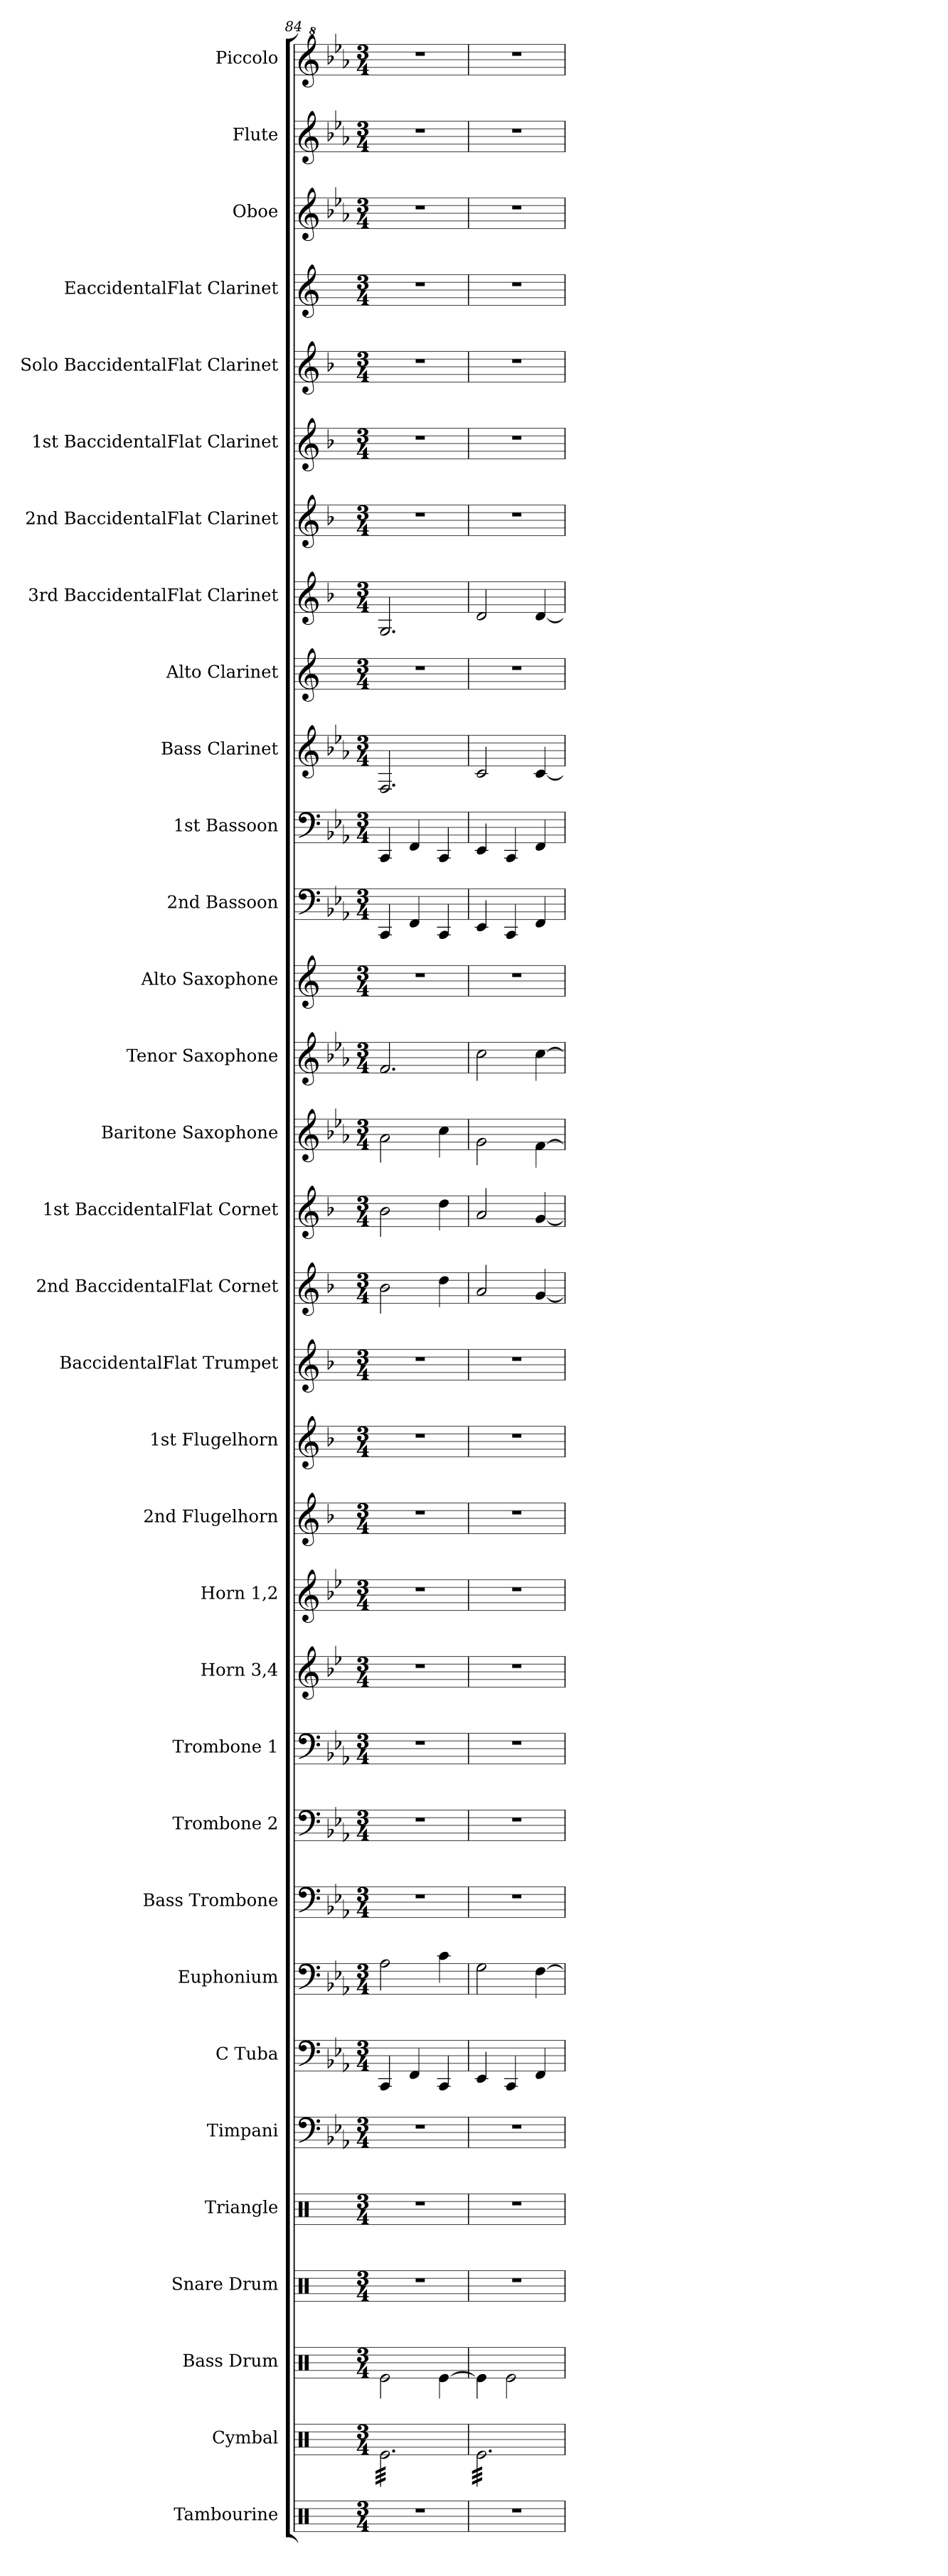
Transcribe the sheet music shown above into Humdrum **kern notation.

**kern	**kern	**kern	**kern	**kern	**kern	**kern	**kern	**kern	**kern	**kern	**kern	**kern	**kern	**kern	**kern	**kern	**kern	**kern	**kern	**kern	**kern	**kern	**kern	**kern	**kern	**kern	**kern	**kern	**kern	**kern	**kern	**kern
*part33	*part32	*part31	*part30	*part29	*part28	*part27	*part26	*part25	*part24	*part23	*part22	*part21	*part20	*part19	*part18	*part17	*part16	*part15	*part14	*part13	*part12	*part11	*part10	*part9	*part8	*part7	*part6	*part5	*part4	*part3	*part2	*part1
*staff33	*staff32	*staff31	*staff30	*staff29	*staff28	*staff27	*staff26	*staff25	*staff24	*staff23	*staff22	*staff21	*staff20	*staff19	*staff18	*staff17	*staff16	*staff15	*staff14	*staff13	*staff12	*staff11	*staff10	*staff9	*staff8	*staff7	*staff6	*staff5	*staff4	*staff3	*staff2	*staff1
*I"Tambourine	*I"Cymbal	*I"Bass Drum	*I"Snare Drum	*I"Triangle	*I"Timpani	*I"C Tuba	*I"Euphonium	*I"Bass Trombone	*I"Trombone 2	*I"Trombone 1	*I"Horn 3,4	*I"Horn 1,2	*I"2nd Flugelhorn	*I"1st Flugelhorn	*I"BaccidentalFlat Trumpet	*I"2nd BaccidentalFlat Cornet	*I"1st BaccidentalFlat Cornet	*I"Baritone Saxophone	*I"Tenor Saxophone	*I"Alto Saxophone	*I"2nd Bassoon	*I"1st Bassoon	*I"Bass Clarinet	*I"Alto Clarinet	*I"3rd BaccidentalFlat Clarinet	*I"2nd BaccidentalFlat Clarinet	*I"1st BaccidentalFlat Clarinet	*I"Solo BaccidentalFlat Clarinet	*I"EaccidentalFlat Clarinet	*I"Oboe	*I"Flute	*I"Piccolo
*I'Tamb.	*I'Cym.	*I'B. Dr.	*I'Sn. Dr.	*I'Trgl.	*I'Timp.	*I'C Tu.	*I'Eu.	*I'B. Trb.	*I'Trb. 2	*I'Trb. 1	*I'Hn. 3,4	*I'Hn. 1,2	*I'2nd Flghn.	*I'1st Flghn.	*I'BaccidentalFlat Tpt.	*I'2nd BaccidentalFlat Cnt.	*I'1st BaccidentalFlat Cnt.	*I'Bar. Sax.	*I'T. Sax.	*I'A. Sax.	*I'2nd Bsn.	*I'1st Bsn.	*I'B. Cl.	*I'A. Cl.	*I'3rd BaccidentalFlat Cl.	*I'2nd BaccidentalFlat Cl.	*I'1st BaccidentalFlat Cl.	*I'Solo BaccidentalFlat Cl.	*I'EaccidentalFlat Cl.	*I'Ob.	*I'Fl.	*I'Picc.
*clefX	*clefX	*clefX	*clefX	*clefX	*clefF4	*clefF4	*clefF4	*clefF4	*clefF4	*clefF4	*clefG2	*clefG2	*clefG2	*clefG2	*clefG2	*clefG2	*clefG2	*clefG2	*clefG2	*clefG2	*clefF4	*clefF4	*clefG2	*clefG2	*clefG2	*clefG2	*clefG2	*clefG2	*clefG2	*clefG2	*clefG2	*clefG^2
*	*	*	*	*	*	*	*	*	*	*	*ITrd4c7	*ITrd4c7	*ITrd1c2	*ITrd1c2	*ITrd1c2	*ITrd1c2	*ITrd1c2	*ITrd12c21	*ITrd8c14	*ITrd5c9	*	*	*ITrd8c14	*ITrd5c9	*ITrd1c2	*ITrd1c2	*ITrd1c2	*ITrd1c2	*ITrd-2c-3	*	*	*ITrd-7c-12
*k[]	*k[]	*k[]	*k[]	*k[]	*k[b-e-a-]	*k[b-e-a-]	*k[b-e-a-]	*k[b-e-a-]	*k[b-e-a-]	*k[b-e-a-]	*k[b-e-a-]	*k[b-e-a-]	*k[b-e-a-]	*k[b-e-a-]	*k[b-e-a-]	*k[b-e-a-]	*k[b-e-a-]	*k[b-e-a-]	*k[b-e-a-]	*k[b-e-a-]	*k[b-e-a-]	*k[b-e-a-]	*k[b-e-a-]	*k[b-e-a-]	*k[b-e-a-]	*k[b-e-a-]	*k[b-e-a-]	*k[b-e-a-]	*k[b-e-a-]	*k[b-e-a-]	*k[b-e-a-]	*k[b-e-a-]
*M3/4	*M3/4	*M3/4	*M3/4	*M3/4	*M3/4	*M3/4	*M3/4	*M3/4	*M3/4	*M3/4	*M3/4	*M3/4	*M3/4	*M3/4	*M3/4	*M3/4	*M3/4	*M3/4	*M3/4	*M3/4	*M3/4	*M3/4	*M3/4	*M3/4	*M3/4	*M3/4	*M3/4	*M3/4	*M3/4	*M3/4	*M3/4	*M3/4
=84	=84	=84	=84	=84	=84	=84	=84	=84	=84	=84	=84	=84	=84	=84	=84	=84	=84	=84	=84	=84	=84	=84	=84	=84	=84	=84	=84	=84	=84	=84	=84	=84
*	*tremolo	*	*	*	*	*	*	*	*	*	*	*	*	*	*	*	*	*	*	*	*	*	*	*	*	*	*	*	*	*	*	*
2.r	32Re\LLL	2Re\	2.r	2.r	2.r	4CC/	2A-\	2.r	2.r	2.r	2.r	2.r	2.r	2.r	2.r	2a-\	2a-\	2A-\	2.F/	2.r	4CC/	4CC/	2.FF/	2.r	2.F/	2.r	2.r	2.r	2.r	2.r	2.r	2.r
.	32Re\	.	.	.	.	.	.	.	.	.	.	.	.	.	.	.	.	.	.	.	.	.	.	.	.	.	.	.	.	.	.	.
.	32Re\	.	.	.	.	.	.	.	.	.	.	.	.	.	.	.	.	.	.	.	.	.	.	.	.	.	.	.	.	.	.	.
.	32Re\	.	.	.	.	.	.	.	.	.	.	.	.	.	.	.	.	.	.	.	.	.	.	.	.	.	.	.	.	.	.	.
.	32Re\	.	.	.	.	.	.	.	.	.	.	.	.	.	.	.	.	.	.	.	.	.	.	.	.	.	.	.	.	.	.	.
.	32Re\	.	.	.	.	.	.	.	.	.	.	.	.	.	.	.	.	.	.	.	.	.	.	.	.	.	.	.	.	.	.	.
.	32Re\	.	.	.	.	.	.	.	.	.	.	.	.	.	.	.	.	.	.	.	.	.	.	.	.	.	.	.	.	.	.	.
.	32Re\	.	.	.	.	.	.	.	.	.	.	.	.	.	.	.	.	.	.	.	.	.	.	.	.	.	.	.	.	.	.	.
.	32Re\	.	.	.	.	4FF/	.	.	.	.	.	.	.	.	.	.	.	.	.	.	4FF/	4FF/	.	.	.	.	.	.	.	.	.	.
.	32Re\	.	.	.	.	.	.	.	.	.	.	.	.	.	.	.	.	.	.	.	.	.	.	.	.	.	.	.	.	.	.	.
.	32Re\	.	.	.	.	.	.	.	.	.	.	.	.	.	.	.	.	.	.	.	.	.	.	.	.	.	.	.	.	.	.	.
.	32Re\	.	.	.	.	.	.	.	.	.	.	.	.	.	.	.	.	.	.	.	.	.	.	.	.	.	.	.	.	.	.	.
.	32Re\	.	.	.	.	.	.	.	.	.	.	.	.	.	.	.	.	.	.	.	.	.	.	.	.	.	.	.	.	.	.	.
.	32Re\	.	.	.	.	.	.	.	.	.	.	.	.	.	.	.	.	.	.	.	.	.	.	.	.	.	.	.	.	.	.	.
.	32Re\	.	.	.	.	.	.	.	.	.	.	.	.	.	.	.	.	.	.	.	.	.	.	.	.	.	.	.	.	.	.	.
.	32Re\	.	.	.	.	.	.	.	.	.	.	.	.	.	.	.	.	.	.	.	.	.	.	.	.	.	.	.	.	.	.	.
.	32Re\	[4Re\	.	.	.	4CC/	4c\	.	.	.	.	.	.	.	.	4cc\	4cc\	4c\	.	.	4CC/	4CC/	.	.	.	.	.	.	.	.	.	.
.	32Re\	.	.	.	.	.	.	.	.	.	.	.	.	.	.	.	.	.	.	.	.	.	.	.	.	.	.	.	.	.	.	.
.	32Re\	.	.	.	.	.	.	.	.	.	.	.	.	.	.	.	.	.	.	.	.	.	.	.	.	.	.	.	.	.	.	.
.	32Re\	.	.	.	.	.	.	.	.	.	.	.	.	.	.	.	.	.	.	.	.	.	.	.	.	.	.	.	.	.	.	.
.	32Re\	.	.	.	.	.	.	.	.	.	.	.	.	.	.	.	.	.	.	.	.	.	.	.	.	.	.	.	.	.	.	.
.	32Re\	.	.	.	.	.	.	.	.	.	.	.	.	.	.	.	.	.	.	.	.	.	.	.	.	.	.	.	.	.	.	.
.	32Re\	.	.	.	.	.	.	.	.	.	.	.	.	.	.	.	.	.	.	.	.	.	.	.	.	.	.	.	.	.	.	.
.	32Re\JJJ	.	.	.	.	.	.	.	.	.	.	.	.	.	.	.	.	.	.	.	.	.	.	.	.	.	.	.	.	.	.	.
=85	=85	=85	=85	=85	=85	=85	=85	=85	=85	=85	=85	=85	=85	=85	=85	=85	=85	=85	=85	=85	=85	=85	=85	=85	=85	=85	=85	=85	=85	=85	=85	=85
2.r	32Re\LLL	4Re\]	2.r	2.r	2.r	4EE-/	2G\	2.r	2.r	2.r	2.r	2.r	2.r	2.r	2.r	2g/	2g/	2G\	2c\	2.r	4EE-/	4EE-/	2C/	2.r	2c/	2.r	2.r	2.r	2.r	2.r	2.r	2.r
.	32Re\	.	.	.	.	.	.	.	.	.	.	.	.	.	.	.	.	.	.	.	.	.	.	.	.	.	.	.	.	.	.	.
.	32Re\	.	.	.	.	.	.	.	.	.	.	.	.	.	.	.	.	.	.	.	.	.	.	.	.	.	.	.	.	.	.	.
.	32Re\	.	.	.	.	.	.	.	.	.	.	.	.	.	.	.	.	.	.	.	.	.	.	.	.	.	.	.	.	.	.	.
.	32Re\	.	.	.	.	.	.	.	.	.	.	.	.	.	.	.	.	.	.	.	.	.	.	.	.	.	.	.	.	.	.	.
.	32Re\	.	.	.	.	.	.	.	.	.	.	.	.	.	.	.	.	.	.	.	.	.	.	.	.	.	.	.	.	.	.	.
.	32Re\	.	.	.	.	.	.	.	.	.	.	.	.	.	.	.	.	.	.	.	.	.	.	.	.	.	.	.	.	.	.	.
.	32Re\	.	.	.	.	.	.	.	.	.	.	.	.	.	.	.	.	.	.	.	.	.	.	.	.	.	.	.	.	.	.	.
.	32Re\	2Re\	.	.	.	4CC/	.	.	.	.	.	.	.	.	.	.	.	.	.	.	4CC/	4CC/	.	.	.	.	.	.	.	.	.	.
.	32Re\	.	.	.	.	.	.	.	.	.	.	.	.	.	.	.	.	.	.	.	.	.	.	.	.	.	.	.	.	.	.	.
.	32Re\	.	.	.	.	.	.	.	.	.	.	.	.	.	.	.	.	.	.	.	.	.	.	.	.	.	.	.	.	.	.	.
.	32Re\	.	.	.	.	.	.	.	.	.	.	.	.	.	.	.	.	.	.	.	.	.	.	.	.	.	.	.	.	.	.	.
.	32Re\	.	.	.	.	.	.	.	.	.	.	.	.	.	.	.	.	.	.	.	.	.	.	.	.	.	.	.	.	.	.	.
.	32Re\	.	.	.	.	.	.	.	.	.	.	.	.	.	.	.	.	.	.	.	.	.	.	.	.	.	.	.	.	.	.	.
.	32Re\	.	.	.	.	.	.	.	.	.	.	.	.	.	.	.	.	.	.	.	.	.	.	.	.	.	.	.	.	.	.	.
.	32Re\	.	.	.	.	.	.	.	.	.	.	.	.	.	.	.	.	.	.	.	.	.	.	.	.	.	.	.	.	.	.	.
.	32Re\	.	.	.	.	4FF/	[4F\	.	.	.	.	.	.	.	.	[4f/	[4f/	[4F\	[4c\	.	4FF/	4FF/	[4C/	.	[4c/	.	.	.	.	.	.	.
.	32Re\	.	.	.	.	.	.	.	.	.	.	.	.	.	.	.	.	.	.	.	.	.	.	.	.	.	.	.	.	.	.	.
.	32Re\	.	.	.	.	.	.	.	.	.	.	.	.	.	.	.	.	.	.	.	.	.	.	.	.	.	.	.	.	.	.	.
.	32Re\	.	.	.	.	.	.	.	.	.	.	.	.	.	.	.	.	.	.	.	.	.	.	.	.	.	.	.	.	.	.	.
.	32Re\	.	.	.	.	.	.	.	.	.	.	.	.	.	.	.	.	.	.	.	.	.	.	.	.	.	.	.	.	.	.	.
.	32Re\	.	.	.	.	.	.	.	.	.	.	.	.	.	.	.	.	.	.	.	.	.	.	.	.	.	.	.	.	.	.	.
.	32Re\	.	.	.	.	.	.	.	.	.	.	.	.	.	.	.	.	.	.	.	.	.	.	.	.	.	.	.	.	.	.	.
.	32Re\JJJ	.	.	.	.	.	.	.	.	.	.	.	.	.	.	.	.	.	.	.	.	.	.	.	.	.	.	.	.	.	.	.
*	*Xtremolo	*	*	*	*	*	*	*	*	*	*	*	*	*	*	*	*	*	*	*	*	*	*	*	*	*	*	*	*	*	*	*
=	=	=	=	=	=	=	=	=	=	=	=	=	=	=	=	=	=	=	=	=	=	=	=	=	=	=	=	=	=	=	=	=
*-	*-	*-	*-	*-	*-	*-	*-	*-	*-	*-	*-	*-	*-	*-	*-	*-	*-	*-	*-	*-	*-	*-	*-	*-	*-	*-	*-	*-	*-	*-	*-	*-
